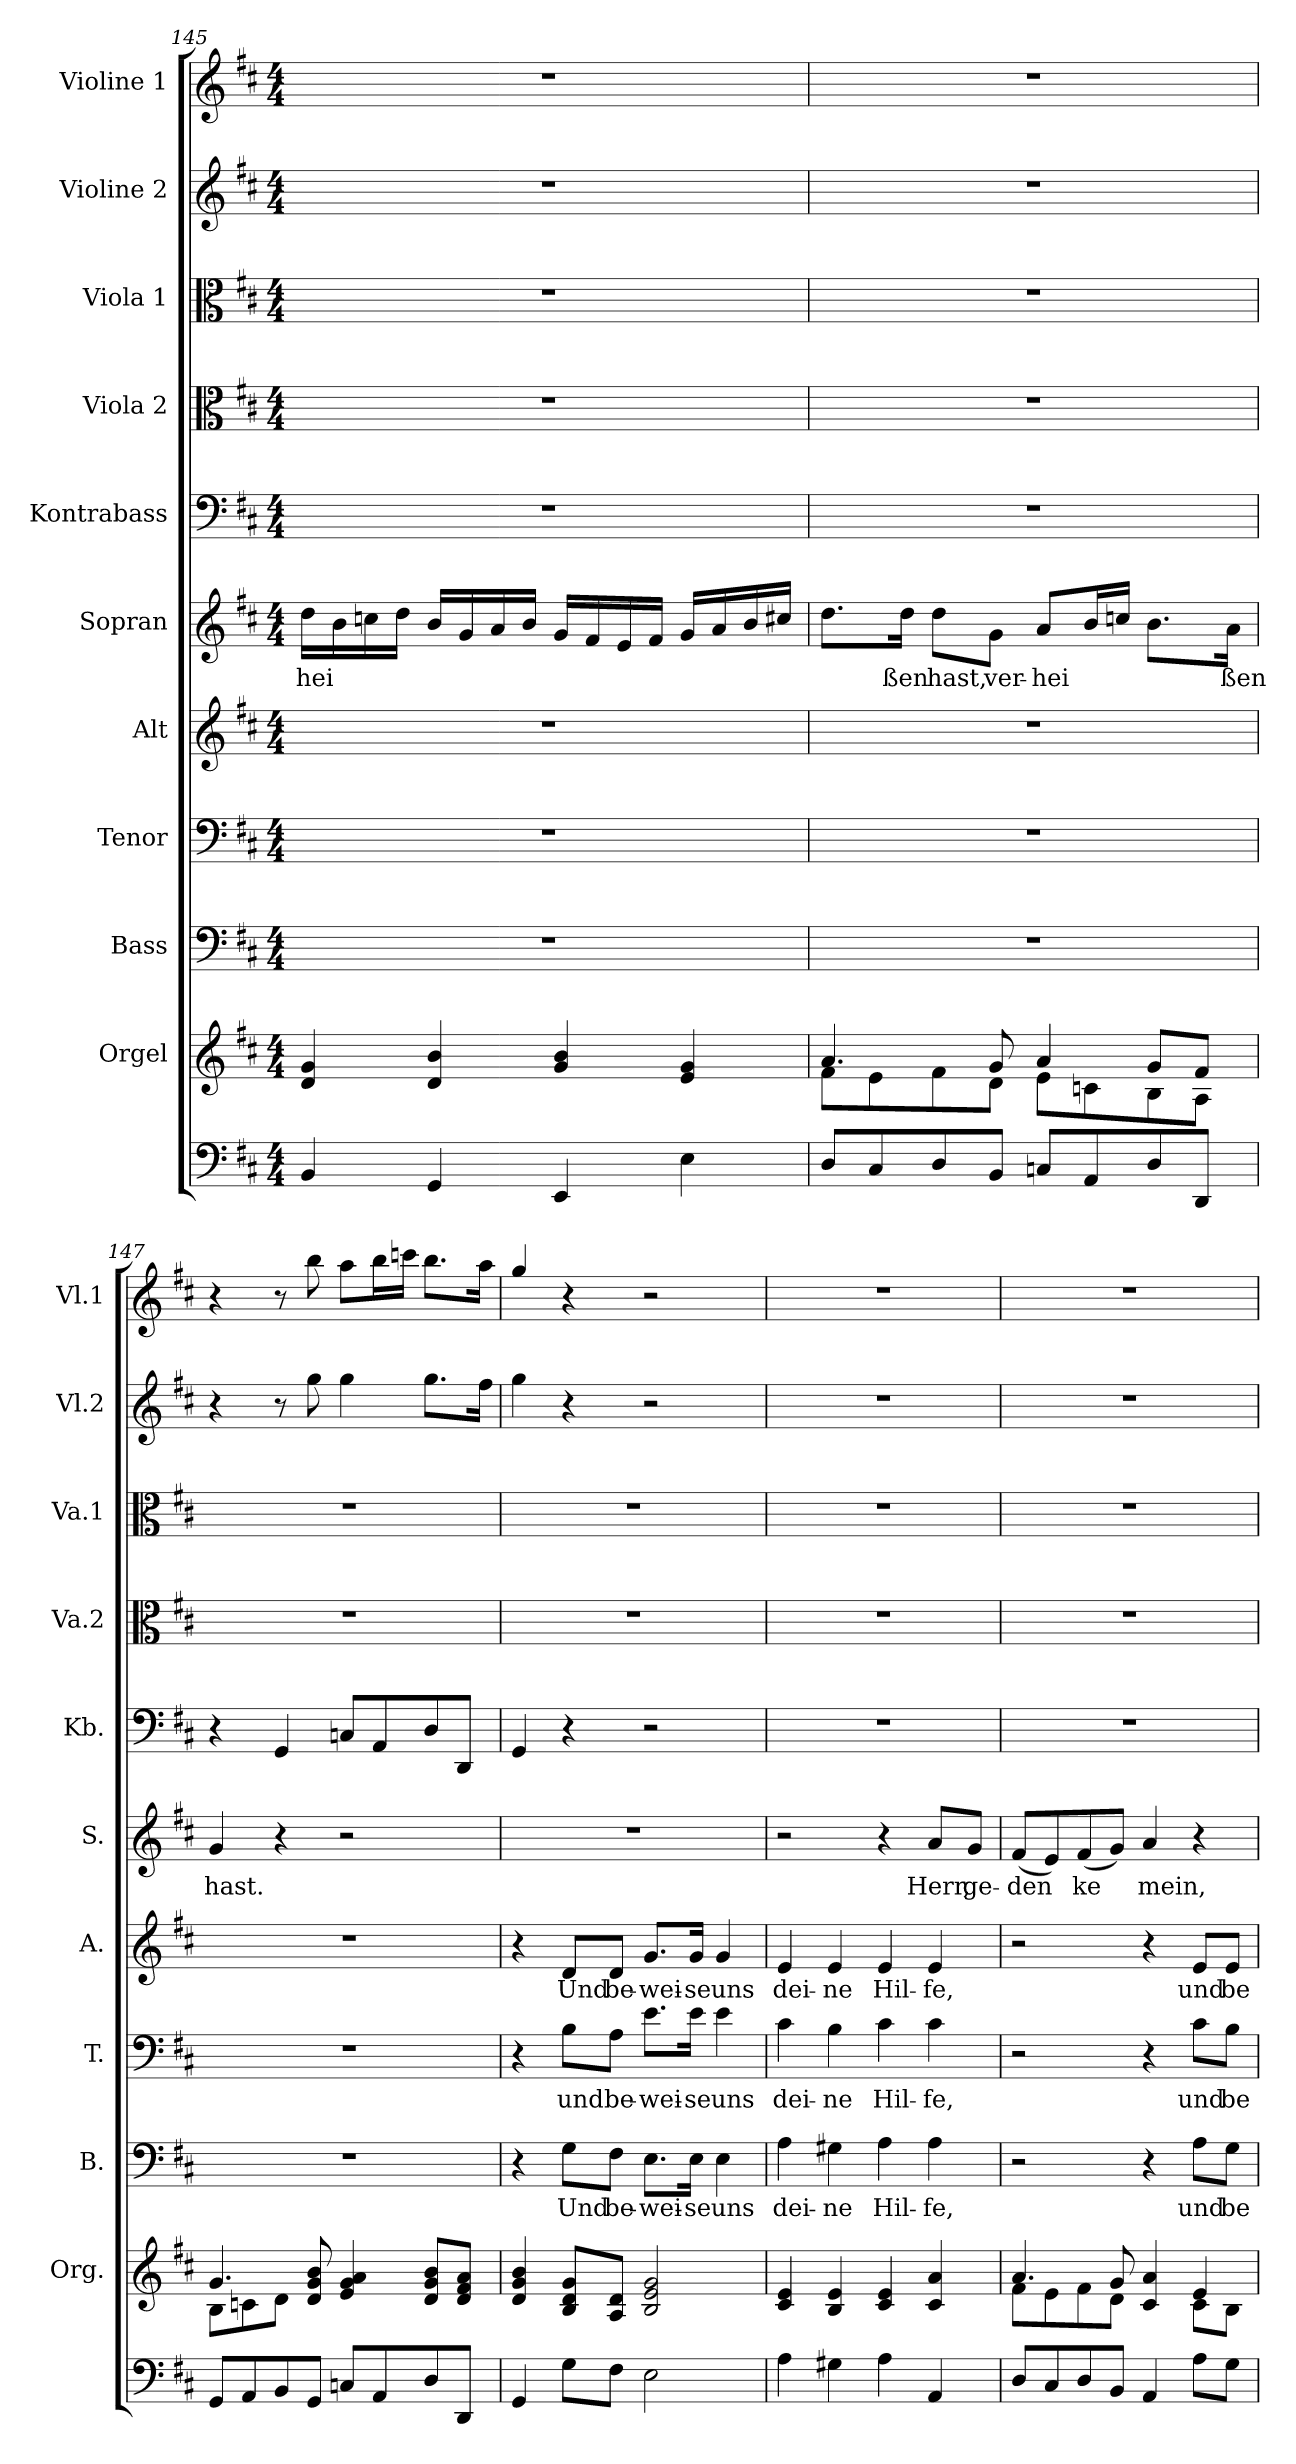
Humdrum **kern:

**kern	**kern	**kern	**text	**kern	**text	**kern	**text	**kern	**text	**kern	**kern	**kern	**kern	**kern
*part11	*part10	*part9	*part9	*part8	*part8	*part7	*part7	*part6	*part6	*part5	*part4	*part3	*part2	*part1
*staff11	*staff10	*staff9	*staff9	*staff8	*staff8	*staff7	*staff7	*staff6	*staff6	*staff5	*staff4	*staff3	*staff2	*staff1
*	*I"Orgel	*I"Bass	*	*I"Tenor	*	*I"Alt	*	*I"Sopran	*	*I"Kontrabass	*I"Viola 2	*I"Viola 1	*I"Violine 2	*I"Violine 1
*	*I'Org.	*I'B.	*	*I'T.	*	*I'A.	*	*I'S.	*	*I'Kb.	*I'Va.2	*I'Va.1	*I'Vl.2	*I'Vl.1
!!LO:PB:g=z
*clefF4	*clefG2	*clefF4	*	*clefF4	*	*clefG2	*	*clefG2	*	*clefF4	*clefC3	*clefC3	*clefG2	*clefG2
*k[f#c#]	*k[f#c#]	*k[f#c#]	*	*k[f#c#]	*	*k[f#c#]	*	*k[f#c#]	*	*k[f#c#]	*k[f#c#]	*k[f#c#]	*k[f#c#]	*k[f#c#]
*D:	*D:	*D:	*	*D:	*	*D:	*	*D:	*	*D:	*D:	*D:	*D:	*D:
*M4/4	*M4/4	*M4/4	*	*M4/4	*	*M4/4	*	*M4/4	*	*M4/4	*M4/4	*M4/4	*M4/4	*M4/4
=145	=145	=145	=145	=145	=145	=145	=145	=145	=145	=145	=145	=145	=145	=145
!	!	!	!	!	!	!	!	!	!LO:LY:b	!	!	!	!	!
4BB/	4d/ 4g/	1r	.	1r	.	1r	.	16dd\LL	-hei	1r	1r	1r	1r	1r
.	.	.	.	.	.	.	.	16b\	.	.	.	.	.	.
.	.	.	.	.	.	.	.	16ccn\	.	.	.	.	.	.
.	.	.	.	.	.	.	.	16dd\JJ	.	.	.	.	.	.
4GG/	4d/ 4b/	.	.	.	.	.	.	16b/LL	.	.	.	.	.	.
.	.	.	.	.	.	.	.	16g/	.	.	.	.	.	.
.	.	.	.	.	.	.	.	16a/	.	.	.	.	.	.
.	.	.	.	.	.	.	.	16b/JJ	.	.	.	.	.	.
4EE/	4g/ 4b/	.	.	.	.	.	.	16g/LL	.	.	.	.	.	.
.	.	.	.	.	.	.	.	16f#/	.	.	.	.	.	.
.	.	.	.	.	.	.	.	16e/	.	.	.	.	.	.
.	.	.	.	.	.	.	.	16f#/JJ	.	.	.	.	.	.
4E\	4e/ 4g/	.	.	.	.	.	.	16g/LL	.	.	.	.	.	.
.	.	.	.	.	.	.	.	16a/	.	.	.	.	.	.
.	.	.	.	.	.	.	.	16b/	.	.	.	.	.	.
.	.	.	.	.	.	.	.	16cc#X/JJ	.	.	.	.	.	.
=146	=146	=146	=146	=146	=146	=146	=146	=146	=146	=146	=146	=146	=146	=146
*	*^	*	*	*	*	*	*	*	*	*	*	*	*	*
8D/L	8f#\L	4.a/	1r	.	1r	.	1r	.	8.dd\L	.	1r	1r	1r	1r	1r
8C#/	8e\	.	.	.	.	.	.	.	.	.	.	.	.	.	.
!	!	!	!	!	!	!	!	!	!	!LO:LY:b	!	!	!	!	!
.	.	.	.	.	.	.	.	.	16dd\Jk	ßen	.	.	.	.	.
!	!	!	!	!	!	!	!	!	!	!LO:LY:b	!	!	!	!	!
8D/	8f#\	.	.	.	.	.	.	.	8dd\L	hast,	.	.	.	.	.
!	!	!	!	!	!	!	!	!	!	!LO:LY:b	!	!	!	!	!
8BB/J	8d\J	8g/	.	.	.	.	.	.	8g\J	ver-	.	.	.	.	.
!	!	!	!	!	!	!	!	!	!	!LO:LY:b	!	!	!	!	!
8Cn/L	4a/	8e\L	.	.	.	.	.	.	8a/L	-hei	.	.	.	.	.
8AA/	.	8cn\	.	.	.	.	.	.	16b/L	.	.	.	.	.	.
.	.	.	.	.	.	.	.	.	16ccn/JJ	.	.	.	.	.	.
8D/	8g/L	8B\	.	.	.	.	.	.	8.b\L	.	.	.	.	.	.
8DD/J	8f#/J	8A\J	.	.	.	.	.	.	.	.	.	.	.	.	.
!	!	!	!	!	!	!	!	!	!	!LO:LY:b	!	!	!	!	!
.	.	.	.	.	.	.	.	.	16a\Jk	ßen	.	.	.	.	.
!!LO:PB:g=z
=147	=147	=147	=147	=147	=147	=147	=147	=147	=147	=147	=147	=147	=147	=147	=147
!	!	!	!	!	!	!	!	!	!	!LO:LY:b	!	!	!	!	!
8GG/L	4.g/	8B\L	1r	.	1r	.	1r	.	4g/	hast.	4r	1r	1r	4r	4r
8AA/	.	8cn\	.	.	.	.	.	.	.	.	.	.	.	.	.
8BB/	.	8d\J	.	.	.	.	.	.	4r	.	4GG/	.	.	8r	8r
8GG/J	8d/ 8g/ 8b/	2ryy	.	.	.	.	.	.	.	.	.	.	.	8gg\	8bb\
8Cn/L	4e/ 4g/ 4a/	.	.	.	.	.	.	.	2r	.	8Cn/L	.	.	4gg\	8aa\L
8AA/	.	.	.	.	.	.	.	.	.	.	8AA/	.	.	.	16bb\L
.	.	.	.	.	.	.	.	.	.	.	.	.	.	.	16cccn\JJ
8D/	8d/ 8g/ 8b/L	.	.	.	.	.	.	.	.	.	8D/	.	.	8.gg\L	8.bb\L
8DD/J	8d/ 8f#/ 8a/J	8ryy	.	.	.	.	.	.	.	.	8DD/J	.	.	.	.
.	.	.	.	.	.	.	.	.	.	.	.	.	.	16ff#\Jk	16aa\Jk
*	*v	*v	*	*	*	*	*	*	*	*	*	*	*	*	*
=148	=148	=148	=148	=148	=148	=148	=148	=148	=148	=148	=148	=148	=148	=148
4GG/	4d/ 4g/ 4b/	4r	.	4r	.	4r	.	1r	.	4GG/	1r	1r	4gg\	4gg/
!	!	!	!LO:LY:b	!	!LO:LY:b	!	!LO:LY:b	!	!	!	!	!	!	!
8G\L	8B/ 8d/ 8g/L	8G\L	Und	8B\L	und	8d/L	Und	.	.	4r	.	.	4r	4r
!	!	!	!LO:LY:b	!	!LO:LY:b	!	!LO:LY:b	!	!	!	!	!	!	!
8F#\J	8A/ 8d/J	8F#\J	be-	8A\J	be-	8d/J	be-	.	.	.	.	.	.	.
!	!	!	!LO:LY:b	!	!LO:LY:b	!	!LO:LY:b	!	!	!	!	!	!	!
2E\	2B/ 2e/ 2g/	8.E\L	-wei-	8.e\L	-wei-	8.g/L	-wei-	.	.	2r	.	.	2r	2r
!	!	!	!LO:LY:b	!	!LO:LY:b	!	!LO:LY:b	!	!	!	!	!	!	!
.	.	16E\Jk	-se	16e\Jk	-se	16g/Jk	-se	.	.	.	.	.	.	.
!	!	!	!LO:LY:b	!	!LO:LY:b	!	!LO:LY:b	!	!	!	!	!	!	!
.	.	4E\	uns	4e\	uns	4g/	uns	.	.	.	.	.	.	.
=149	=149	=149	=149	=149	=149	=149	=149	=149	=149	=149	=149	=149	=149	=149
!	!	!	!LO:LY:b	!	!LO:LY:b	!	!LO:LY:b	!	!	!	!	!	!	!
4A\	4c#/ 4e/	4A\	dei-	4c#\	dei-	4e/	dei-	2r	.	1r	1r	1r	1r	1r
!	!	!	!LO:LY:b	!	!LO:LY:b	!	!LO:LY:b	!	!	!	!	!	!	!
4G#X\	4B/ 4e/	4G#X\	-ne	4B\	-ne	4e/	-ne	.	.	.	.	.	.	.
!	!	!	!LO:LY:b	!	!LO:LY:b	!	!LO:LY:b	!	!	!	!	!	!	!
4A\	4c#/ 4e/	4A\	Hil-	4c#\	Hil-	4e/	Hil-	4r	.	.	.	.	.	.
!	!	!	!LO:LY:b	!	!LO:LY:b	!	!LO:LY:b	!	!LO:LY:b	!	!	!	!	!
4AA/	4c#/ 4a/	4A\	-fe,	4c#\	-fe,	4e/	-fe,	8a/L	Herr,	.	.	.	.	.
!	!	!	!	!	!	!	!	!	!LO:LY:b	!	!	!	!	!
.	.	.	.	.	.	.	.	8g/J	ge-	.	.	.	.	.
!!LO:PB:g=z
=150	=150	=150	=150	=150	=150	=150	=150	=150	=150	=150	=150	=150	=150	=150
*	*^	*	*	*	*	*	*	*	*	*	*	*	*	*
!	!	!	!	!	!	!	!	!	!	!LO:LY:b	!	!	!	!	!
8D/L	4.a/	8f#\L	2r	.	2r	.	2r	.	(<8f#/L	-den	1r	1r	1r	1r	1r
8C#/	.	8e\	.	.	.	.	.	.	8e/)	.	.	.	.	.	.
!	!	!	!	!	!	!	!	!	!	!LO:LY:b	!	!	!	!	!
8D/	.	8f#\	.	.	.	.	.	.	(<8f#/	ke	.	.	.	.	.
8BB/J	8g/	8d\J	.	.	.	.	.	.	8g/J)	.	.	.	.	.	.
!	!	!	!	!	!	!	!	!	!	!LO:LY:b	!	!	!	!	!
4AA/	4c#/ 4a/	4ryy	4r	.	4r	.	4r	.	4a/	mein,	.	.	.	.	.
!	!	!	!	!LO:LY:b	!	!LO:LY:b	!	!LO:LY:b	!	!	!	!	!	!	!
8A\L	4e/	8c#\L	8A\L	und	8c#\L	und	8e/L	und	4r	.	.	.	.	.	.
!	!	!	!	!LO:LY:b	!	!LO:LY:b	!	!LO:LY:b	!	!	!	!	!	!	!
8G\J	.	8B\J	8G\J	be-	8B\J	be-	8e/J	be-	.	.	.	.	.	.	.
*	*v	*v	*	*	*	*	*	*	*	*	*	*	*	*	*
=	=	=	=	=	=	=	=	=	=	=	=	=	=	=
*-	*-	*-	*-	*-	*-	*-	*-	*-	*-	*-	*-	*-	*-	*-
